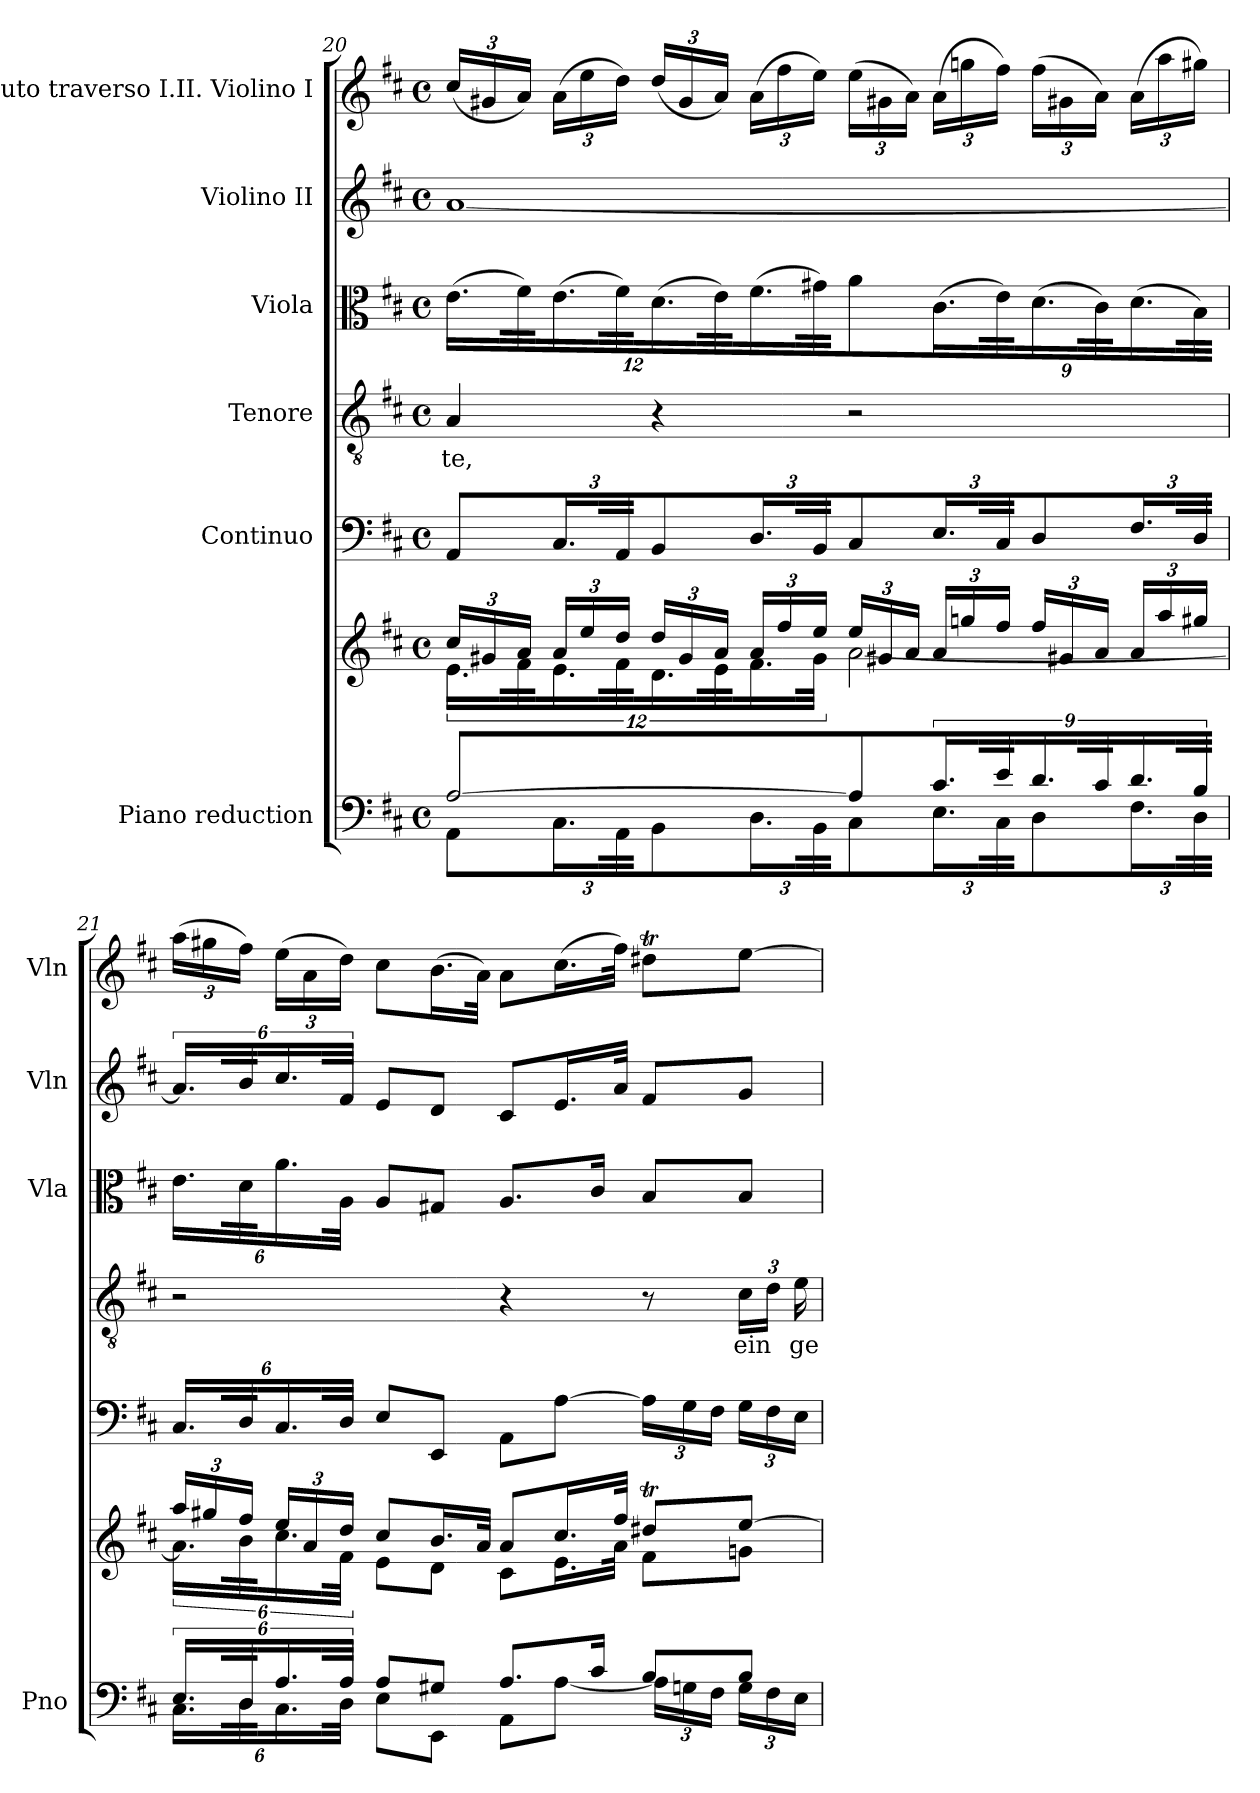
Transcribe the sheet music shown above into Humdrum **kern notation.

**kern	**kern	**dynam	**kern	**kern	**text	**kern	**kern	**kern
*part6	*part6	*part6	*part5	*part4	*part4	*part3	*part2	*part1
*staff7	*staff6	*staff6/7	*staff5	*staff4	*staff4	*staff3	*staff2	*staff1
*I"Piano reduction	*	*	*I"Continuo	*I"Tenore	*	*I"Viola	*I"Violino II	*I"Flauto traverso I.II. Violino I
*I'Pno	*	*	*	*	*	*I'Vla	*I'Vln	*I'Vln
*clefF4	*clefG2	*	*clefF4	*clefGv2	*	*clefC3	*clefG2	*clefG2
*k[f#c#]	*k[f#c#]	*	*k[f#c#]	*k[f#c#]	*	*k[f#c#]	*k[f#c#]	*k[f#c#]
*M4/4	*M4/4	*	*M4/4	*M4/4	*	*M4/4	*M4/4	*M4/4
*met(c)	*met(c)	*	*met(c)	*met(c)	*	*met(c)	*met(c)	*met(c)
=20	=20	=20	=20	=20	=20	=20	=20	=20
*^	*^	*	*	*	*	*	*	*
*	*	*Xbrackettup	*brackettup	*	*	*	*	*	*	*
!	!	!	!	!	!	!	!LO:LY:b	!	!	!
*	*	*	*	*	*	*	*	*Xbrackettup	*	*Xbrackettup
[2A/	8AA\L	24cc#/LL	24.e\LL	.	8AA/L	4A/	-te,	(24.e\LL	[1a	(24cc#/LL
.	.	24g#X/	.	.	.	.	.	.	.	24g#X/
.	.	.	48ryy	.	.	.	.	48ryy	.	.
.	.	24a/JJ	48f#\J	.	.	.	.	48f#\J)	.	24a/JJ)
.	.	.	48ryy	.	.	.	.	48ryy	.	.
*	*Xbrackettup	*Xbrackettup	*	*	*Xbrackettup	*	*	*	*	*
.	24.C#\L	24a/LL	24.e\	.	24.C#/L	.	.	(24.e\	.	(24a\LL
.	.	24ee/	.	.	.	.	.	.	.	24ee\
.	48ryy	.	48ryy	.	48ryy	.	.	48ryy	.	.
.	48AA\JJJ	24dd/JJ	48f#\JJJ	.	48AA/JJJ	.	.	48f#\JJJ)	.	24dd\JJ)
.	48ryy	.	48ryy	.	48ryy	.	.	48ryy	.	.
.	8BB\L	24dd/LL	24.d\LL	.	8BB/L	4r	.	(24.d\LL	.	(24dd/LL
.	.	24g#/	.	.	.	.	.	.	.	24g#/
.	.	.	48ryy	.	.	.	.	48ryy	.	.
.	.	24a/JJ	48e\J	.	.	.	.	48e\J)	.	24a/JJ)
.	.	.	48ryy	.	.	.	.	48ryy	.	.
.	24.D\L	24a/LL	24.f#\	.	24.D/L	.	.	(24.f#\	.	(24a\LL
.	.	24ff#/	.	.	.	.	.	.	.	24ff#\
.	48ryy	.	48ryy	.	48ryy	.	.	48ryy	.	.
.	48BB\JJJ	24ee/JJ	48g#\JJJ	.	48BB/JJJ	.	.	48g#X\JJJ)	.	24ee\JJ)
.	48ryy	.	48ryy	.	48ryy	.	.	48ryy	.	.
8A/L]	8C#\L	24ee/LL	[2a\	.	8C#\L	2r	.	8a\L	.	(24ee\LL
.	.	24g#X/	.	.	.	.	.	.	.	24g#X\
.	.	24a/JJ	.	.	.	.	.	.	.	24a\JJ)
*brackettup	*Xbrackettup	*	*	*	*	*	*	*	*	*
24.c#/L	24.E\L	24a/LL	.	.	24.E\L	.	.	(24.c#\L	.	(24a\LL
.	.	24ggn/	.	.	.	.	.	.	.	24ggn\
48ryy	48ryy	.	.	.	48ryy	.	.	48ryy	.	.
48e/JJJ	48C#\JJJ	24ff#/JJ	.	.	48C#\JJJ	.	.	48e\JJJ)	.	24ff#\JJ)
48ryy	48ryy	.	.	.	48ryy	.	.	48ryy	.	.
*brackettup	*	*	*	*	*	*	*	*	*	*
24.d/LL	8D\L	24ff#/LL	.	.	8D\L	.	.	(24.d\LL	.	(24ff#\LL
.	.	24g#X/	.	.	.	.	.	.	.	24g#X\
48ryy	.	.	.	.	.	.	.	48ryy	.	.
48c#/J	.	24a/JJ	.	.	.	.	.	48c#\J)	.	24a\JJ)
48ryy	.	.	.	.	.	.	.	48ryy	.	.
*	*Xbrackettup	*	*	*	*	*	*	*	*	*
24.d/	24.F#\L	24a/LL	.	.	24.F#\L	.	.	(24.d\	.	(24a\LL
.	.	24aa/	.	.	.	.	.	.	.	24aa\
48ryy	48ryy	.	.	.	48ryy	.	.	48ryy	.	.
48B/JJJ	48D\JJJ	24gg#X/JJ	.	.	48D\JJJ	.	.	48B\JJJ)	.	24gg#X\JJ)
48ryy	48ryy	.	.	.	48ryy	.	.	48ryy	.	.
!!LO:PB:g=z
=21	=21	=21	=21	=21	=21	=21	=21	=21	=21	=21
*brackettup	*Xbrackettup	*	*	*	*	*	*	*	*	*
24.E/LL	24.C#\LL	24aa/LL	24.a\LL]	.	24.C#/LL	2r	.	24.e\LL	24.a/LL]	(24aa\LL
.	.	24gg#X/	.	.	.	.	.	.	.	24gg#X\
48ryy	48ryy	.	48ryy	.	48ryy	.	.	48ryy	48ryy	.
48D/J	48D\J	24ff#/JJ	48b\J	.	48D/J	.	.	48d\J	48b/J	24ff#\JJ)
48ryy	48ryy	.	48ryy	.	48ryy	.	.	48ryy	48ryy	.
*	*	*	*	*	*	*	*	*	*Xbrackettup	*
24.A/	24.C#\	24ee/LL	24.cc#\	.	24.C#/	.	.	24.a\	24.cc#/	(24ee\LL
.	.	24a/	.	.	.	.	.	.	.	24a\
48ryy	48ryy	.	48ryy	.	48ryy	.	.	48ryy	48ryy	.
48A/JJJ	48D\JJJ	24dd/JJ	48f#\JJJ	.	48D/JJJ	.	.	48A\JJJ	48f#/JJJ	24dd\JJ)
48ryy	48ryy	.	48ryy	.	48ryy	.	.	48ryy	48ryy	.
8A/L	8E\L	8cc#/L	8e\L	.	8E/L	.	.	8A/L	8e/L	8cc#\L
8G#X/J	8EE\J	16.b/L	8d\J	.	8EE/J	.	.	8G#X/J	8d/J	(16.b\L
.	.	32a/JJk	.	.	.	.	.	.	.	32a\JJk)
8.A/L	8AA\L	8a/L	8c#\L	.	8AA\L	4r	.	8.A/L	8c#/L	8a\L
!	!	!	!	!LO:DY:b	!	!	!	!	!	!
!	!	!	!	!LO:DY:n=1:b	!	!	!	!	!	!
!	!	!	!	!LO:DY:n=2:b	!	!	!	!	!	!
.	[8A\J	16.cc#/L	16.e\L	other-dynamics p other-dynamics	[8A\J	.	.	.	16.e/L	(16.cc#\L
16c#/Jk	.	.	.	.	.	.	.	16c#/Jk	.	.
.	.	32ff#/JJk	32a\JJk	.	.	.	.	.	32a/JJk	32ff#\JJk)
8B/L	24A\LL]	8dd#Xt/L	8f#\L	.	24A\LL]	8r	.	8B/L	8f#/L	8dd#Xt\L
.	24Gn\	.	.	.	24G\	.	.	.	.	.
.	24F#\JJ	.	.	.	24F#\JJ	.	.	.	.	.
*	*	*	*	*	*	*Xbrackettup	*	*	*	*
!	!	!	!	!	!	!	!LO:LY:b	!	!	!
8B/J	24G\LL	[8ee/J	8gn\J	.	24G\LL	24c#\LL	ein	8B/J	8g/J	[8ee\J
.	24F#\	.	.	.	24F#\	24d\JJ	.	.	.	.
!	!	!	!	!	!	!	!LO:LY:b	!	!	!
.	24E\JJ	.	.	.	24E\JJ	24e\	ge-	.	.	.
*v	*v	*	*	*	*	*	*	*	*	*
*	*v	*v	*	*	*	*	*	*	*
=	=	=	=	=	=	=	=	=
*-	*-	*-	*-	*-	*-	*-	*-	*-
